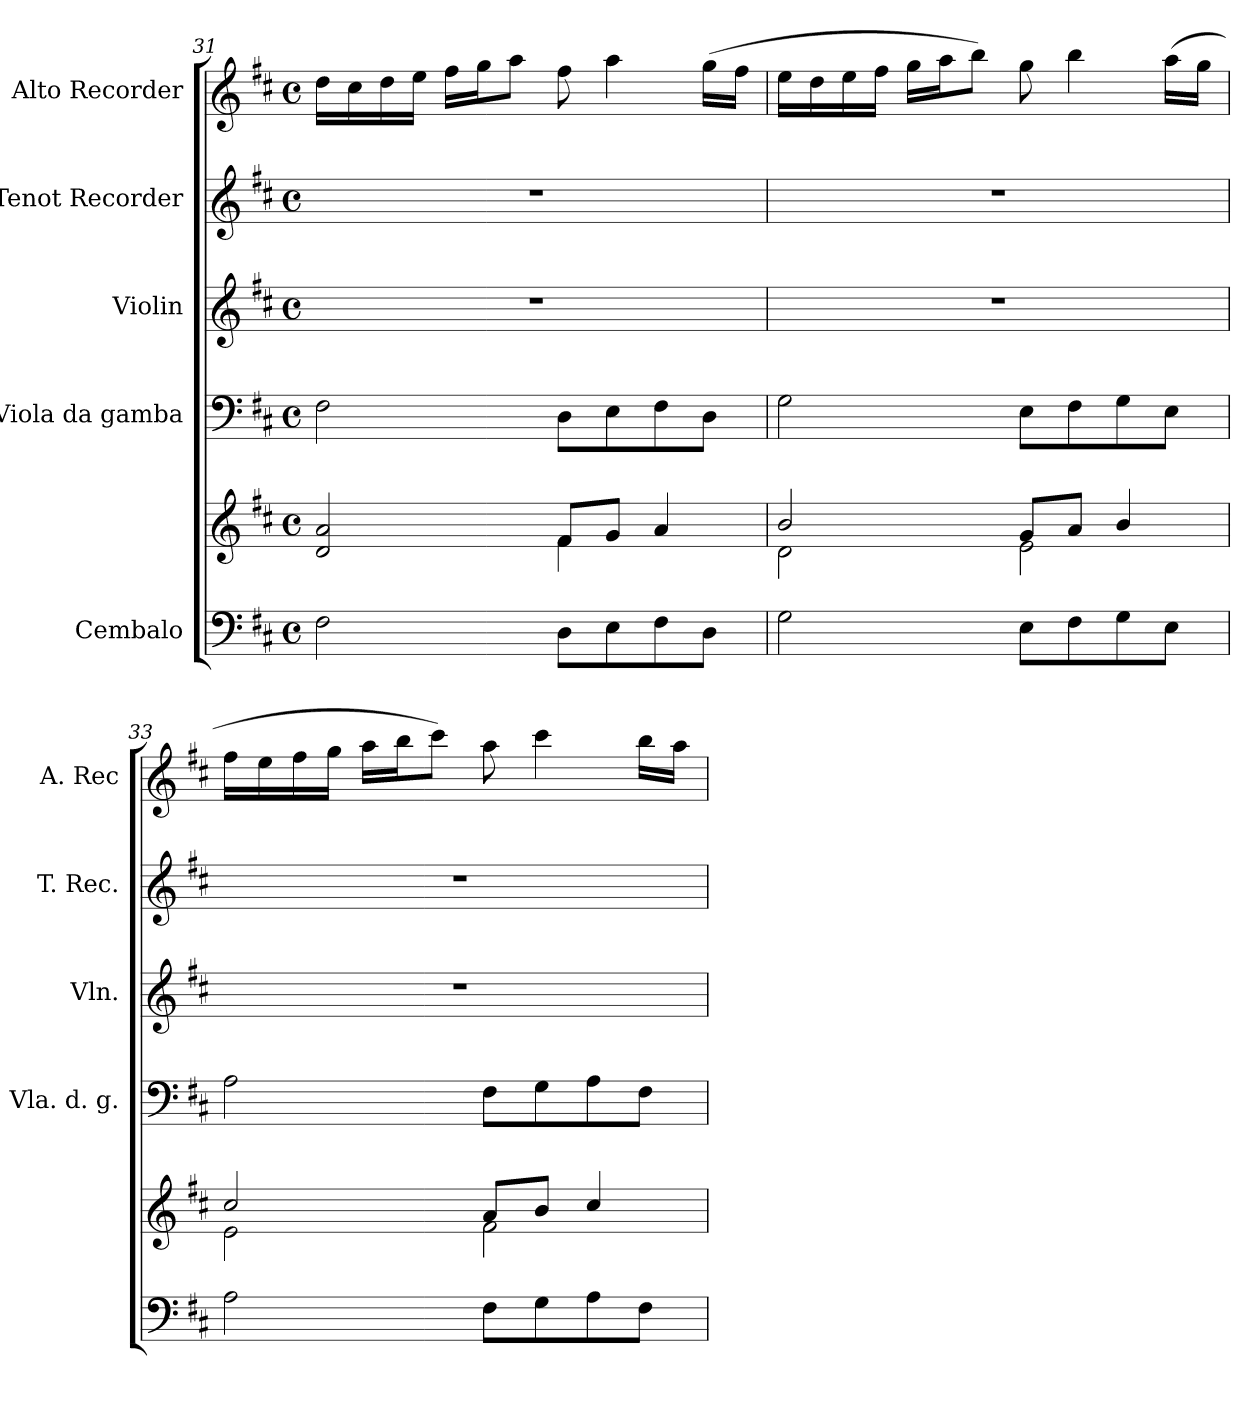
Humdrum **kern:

**kern	**kern	**kern	**kern	**kern	**kern
*part5	*part5	*part4	*part3	*part2	*part1
*staff6	*staff5	*staff4	*staff3	*staff2	*staff1
*I"Cembalo	*	*I"Viola da gamba	*I"Violin	*I"Tenot Recorder	*I"Alto Recorder
*	*	*I'Vla. d. g.	*I'Vln.	*I'T. Rec.	*I'A. Rec
*clefF4	*clefG2	*clefF4	*clefG2	*clefG2	*clefG2
*k[f#c#]	*k[f#c#]	*k[f#c#]	*k[f#c#]	*k[f#c#]	*k[f#c#]
*M4/4	*M4/4	*M4/4	*M4/4	*M4/4	*M4/4
*met(c)	*met(c)	*met(c)	*met(c)	*met(c)	*met(c)
=31	=31	=31	=31	=31	=31
*	*^	*	*	*	*
2F#\	2d/ 2a/	2ryy	2F#\	1r	1r	16dd\LL
.	.	.	.	.	.	16cc#\
.	.	.	.	.	.	16dd\
.	.	.	.	.	.	16ee\JJ
.	.	.	.	.	.	16ff#\LL
.	.	.	.	.	.	16gg\J
.	.	.	.	.	.	8aa\J
8D\L	8f#/L	4f#\	8D\L	.	.	8ff#\
8E\	8g/J	.	8E\	.	.	4aa\
8F#\	4a/	4ryy	8F#\	.	.	.
8D\J	.	.	8D\J	.	.	(16gg\LL
.	.	.	.	.	.	16ff#\JJ
=32	=32	=32	=32	=32	=32	=32
2G\	2b/	2d\	2G\	1r	1r	16ee\LL
.	.	.	.	.	.	16dd\
.	.	.	.	.	.	16ee\
.	.	.	.	.	.	16ff#\JJ
.	.	.	.	.	.	16gg\LL
.	.	.	.	.	.	16aa\J
.	.	.	.	.	.	8bb\J)
8E\L	8g/L	2e\	8E\L	.	.	8gg\
8F#\	8a/J	.	8F#\	.	.	4bb\
8G\	4b/	.	8G\	.	.	.
8E\J	.	.	8E\J	.	.	(16aa\LL
.	.	.	.	.	.	16gg\JJ
!!LO:LB:g=z
=33	=33	=33	=33	=33	=33	=33
2A\	2cc#/	2e\	2A\	1r	1r	16ff#\LL
.	.	.	.	.	.	16ee\
.	.	.	.	.	.	16ff#\
.	.	.	.	.	.	16gg\JJ
.	.	.	.	.	.	16aa\LL
.	.	.	.	.	.	16bb\J
.	.	.	.	.	.	8ccc#\J)
8F#\L	8a/L	2f#\	8F#\L	.	.	8aa\
8G\	8b/J	.	8G\	.	.	4ccc#\
8A\	4cc#/	.	8A\	.	.	.
8F#\J	.	.	8F#\J	.	.	16bb\LL
.	.	.	.	.	.	16aa\JJ
*	*v	*v	*	*	*	*
=	=	=	=	=	=
*-	*-	*-	*-	*-	*-
